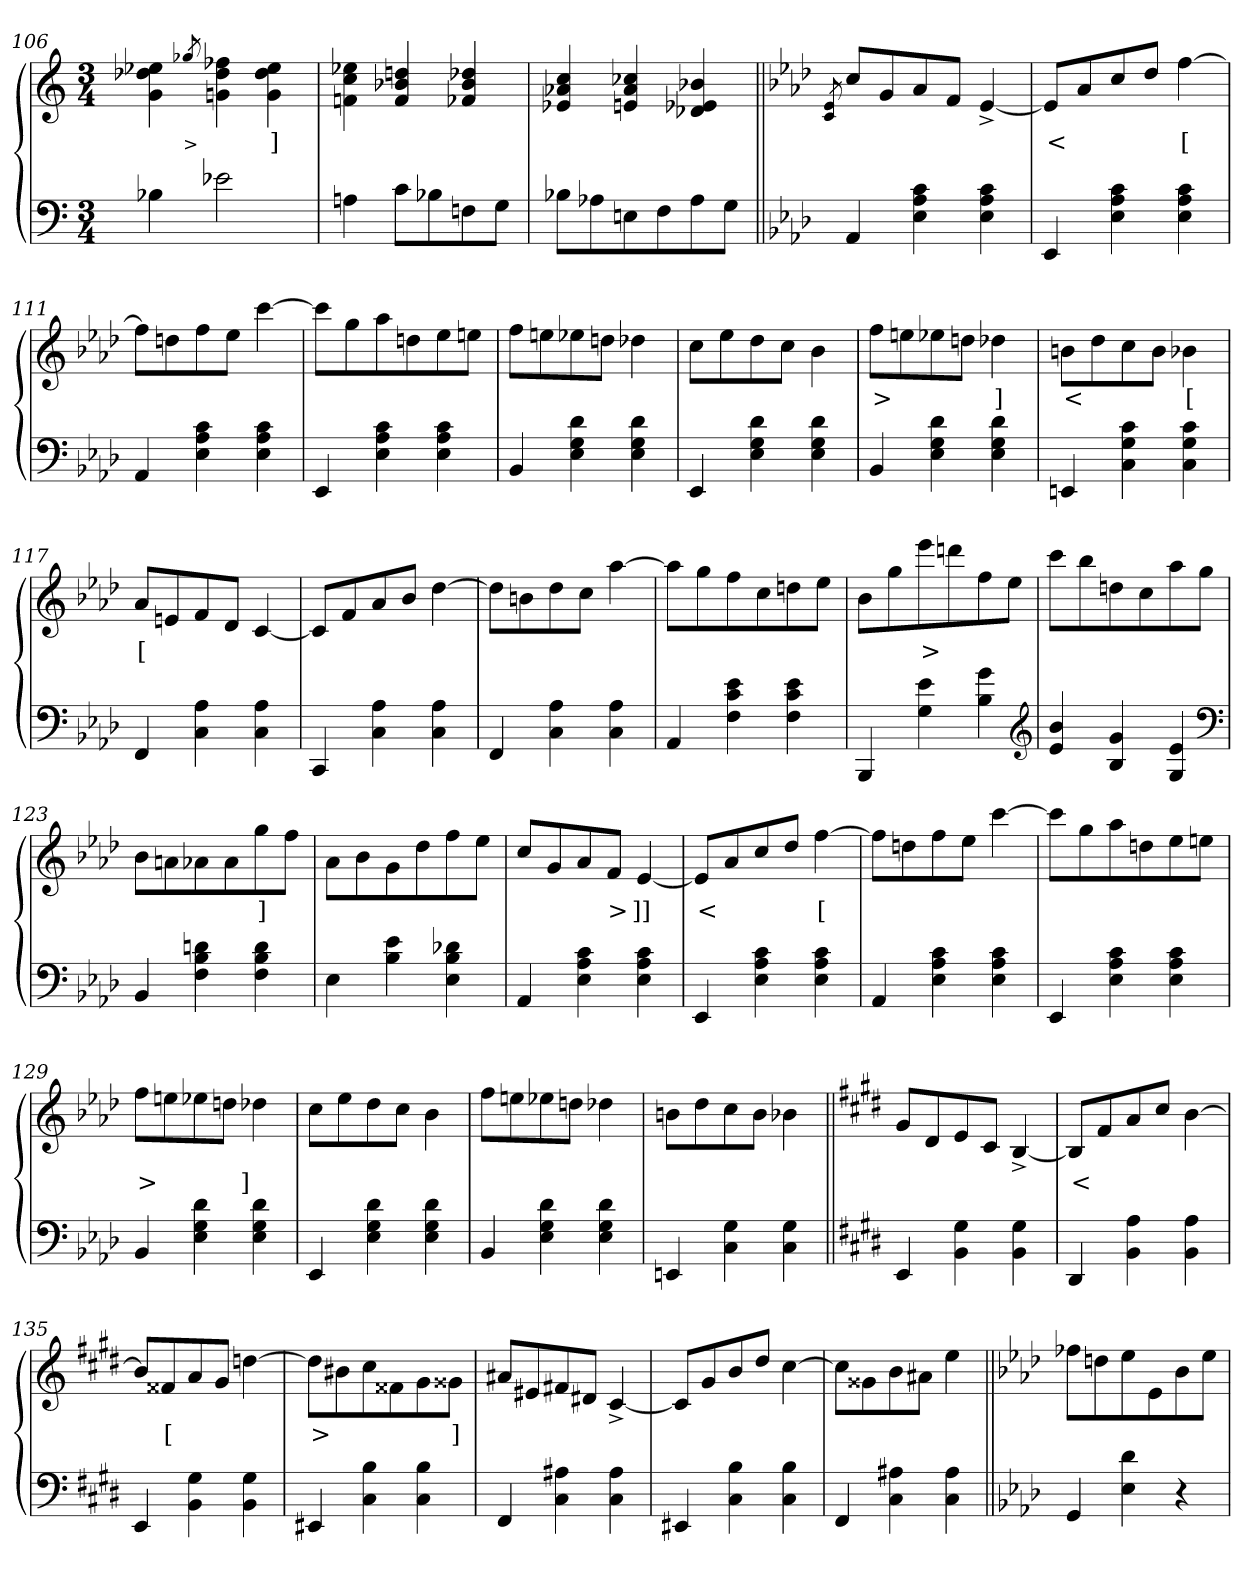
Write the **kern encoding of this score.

**kern	**kern	**text
*part2	*part1	*part1
*staff2	*staff1	*staff1
*clefF4	*clefG2	*
*k[]	*k[]	*
*M3/4	*M3/4	*
=106	=106	=106
4B-X	4ee-X 4dd-X 4g	.
.	8qgg-X/	>
2e-X	4ff-X 4dd- 4gn	.
.	4ee- 4dd- 4g	]
=107	=107	=107
4An	4ee-X 4cc 4fn	.
8cL	4ddn 4b-X 4f	.
8B-X	.	.
8Fn	4dd-X 4b- 4f-X	.
8GJ	.	.
=108	=108	=108
8B-XL	4cc 4a-X 4e-X	.
8A-X	.	.
8En	4cc-X 4a- 4en	.
8F	.	.
8A-	4b-X 4e-X 4d-X	.
8GJ	.	.
=109||	=109||	=109||
*k[b-e-a-d-]	*k[b-e-a-d-]	*
.	8qe- 8qc/	.
4AA-	8ccL	.
.	8g	.
4c 4A- 4E-	8a-	.
.	8fJ	.
4c 4A- 4E-	[4e-^>	.
=110	=110	=110
4EE-	8e-L]	<
.	8a-	.
4c 4A- 4E-	8cc	.
.	8dd-J	.
4c 4A- 4E-	[4ff	[
=111	=111	=111
4AA-	8ffL]	.
.	8ddn	.
4c 4A- 4E-	8ff	.
.	8ee-J	.
4c 4A- 4E-	[4ccc	.
=112	=112	=112
4EE-	8cccL]	.
.	8gg	.
4c 4A- 4E-	8aa-	.
.	8ddn	.
4c 4A- 4E-	8ee-	.
.	8eenJ	.
=113	=113	=113
4BB-	8ffL	.
.	8een	.
4d- 4G 4E-	8ee-X	.
.	8ddnJ	.
4d- 4G 4E-	4dd-X	.
=114	=114	=114
4EE-	8ccL	.
.	8ee-	.
4d- 4G 4E-	8dd-	.
.	8ccJ	.
4d- 4G 4E-	4b-	.
=115	=115	=115
4BB-	8ffL	>
.	8een	.
4d- 4G 4E-	8ee-X	.
.	8ddnJ	.
4d- 4G 4E-	4dd-X	]
=116	=116	=116
4EEn	8bnL	<
.	8dd-	.
4c 4G 4C	8cc	.
.	8bJ	.
4c 4G 4C	4b-X	[
=117	=117	=117
4FF	8a-L	[
.	8en	.
4A- 4C	8f	.
.	8d-J	.
4A- 4C	[4c	.
=118	=118	=118
4CC	8cL]	.
.	8f	.
4A- 4C	8a-	.
.	8b-J	.
4A- 4C	[4dd-	.
=119	=119	=119
4FF	8dd-L]	.
.	8bn	.
4A- 4C	8dd-	.
.	8ccJ	.
4A- 4C	[4aa-	.
=120	=120	=120
4AA-	8aa-L]	.
.	8gg	.
4e- 4c 4F	8ff	.
.	8cc	.
4e- 4c 4F	8ddn	.
.	8ee-J	.
=121	=121	=121
4BBB-	8b-L	.
.	8gg	.
4e- 4G	8eee-	>
.	8dddn	.
4g 4B-	8ff	.
.	8ee-J	.
*clefG2	*	*
=122	=122	=122
4b- 4e-	8cccL	.
.	8bb-	.
4g 4B-	8ddn	.
.	8cc	.
4e- 4G	8aa-	.
.	8ggJ	.
*clefF4	*	*
=123	=123	=123
4BB-	8b-L	.
.	8an	.
4dn 4B- 4F	8a-X	.
.	8a-	.
4d 4B- 4F	8gg	]
.	8ffJ	.
=124	=124	=124
4E-	8a-L	.
.	8b-	.
4e- 4B-	8g	.
.	8dd-	.
4d-X 4B- 4E-	8ff	.
.	8ee-J	.
=125	=125	=125
4AA-	8ccL	.
.	8g	.
4c 4A- 4E-	8a-	.
.	8fJ	>
4c 4A- 4E-	[4e-	]]
=126	=126	=126
4EE-	8e-L]	<
.	8a-	.
4c 4A- 4E-	8cc	.
.	8dd-J	.
4c 4A- 4E-	[4ff	[
=127	=127	=127
4AA-	8ffL]	.
.	8ddn	.
4c 4A- 4E-	8ff	.
.	8ee-J	.
4c 4A- 4E-	[4ccc	.
=128	=128	=128
4EE-	8cccL]	.
.	8gg	.
4c 4A- 4E-	8aa-	.
.	8ddn	.
4c 4A- 4E-	8ee-	.
.	8eenJ	.
=129	=129	=129
4BB-	8ffL	>
.	8een	.
4d- 4G 4E-	8ee-X	.
.	8ddnJ	.
4d- 4G 4E-	4dd-X	]
=130	=130	=130
4EE-	8ccL	.
.	8ee-	.
4d- 4G 4E-	8dd-	.
.	8ccJ	.
4d- 4G 4E-	4b-	.
=131	=131	=131
4BB-	8ffL	.
.	8een	.
4d- 4G 4E-	8ee-X	.
.	8ddnJ	.
4d- 4G 4E-	4dd-X	.
=132	=132	=132
4EEn	8bnL	.
.	8dd-	.
4G 4C	8cc	.
.	8bJ	.
4G 4C	4b-X	.
=133||	=133||	=133||
*k[f#c#g#d#]	*k[f#c#g#d#]	*
4EE	8g#L	.
.	8d#	.
4G# 4BB	8e	.
.	8c#J	.
4G# 4BB	[4B^>	.
=134	=134	=134
4DD#	8BL]	<
.	8f#	.
4A 4BB	8a	.
.	8cc#J	.
4A 4BB	[4b	.
=135	=135	=135
4EE	8bL]	.
.	8f##X	[
4G# 4BB	8a	.
.	8g#J	.
4G# 4BB	[4ddn	.
=136	=136	=136
4EE#X	8ddnL]	>
.	8b#X\	.
4B 4C#	8cc#	.
.	8f##X	.
4B 4C#	8g#	.
.	8g##XJ	]
=137	=137	=137
4FF#	8a#XL	.
.	8e#X	.
4A#X 4C#	8f#X	.
.	8d#XJ	.
4A# 4C#	[4c#^>	.
=138	=138	=138
4EE#X	8c#L]	.
.	8g#	.
4B 4C#	8b	.
.	8dd#J	.
4B 4C#	[4cc#	.
=139	=139	=139
4FF#	8cc#L]	.
.	8g##X\	.
4A#X 4C#	8b	.
.	8a#XJ	.
4A# 4C#	4ee	.
=140||	=140||	=140||
*k[b-e-a-d-]	*k[b-e-a-d-]	*
4GG	8ff-XL	.
.	8ddn	.
4d- 4E-	8ee-	.
.	8e-	.
4r	8b-	.
.	8ee-J	.
=	=	=
*-	*-	*-
